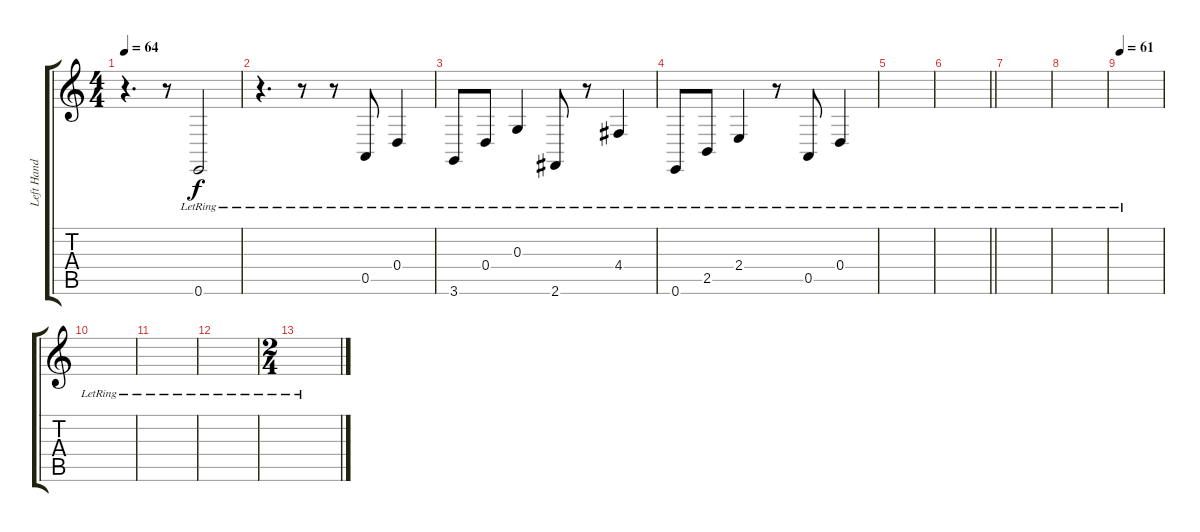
\track ("Left Hand - Mic Michaeli" "Left Hand ") {instrument electricgrandpiano}
\staff {score tabs}
\tuning (E4 B3 G3 D3 A2 E2) {hide}
\ts (4 4)
\tempo 64
\clef g2
\ks c
r.4{d dy f} r.8 0.6{lr}.2 |
r.4{d} r.8 r.8 0.5{lr}.8 0.4{lr}.4 |
3.6{lr}.8 0.4{lr}.8 0.3{lr}.4 2.6{lr}.8 r.8 4.4{lr}.4 |
0.6{lr}.8 2.5{lr}.8 2.4{lr}.4 r.8 0.5{lr}.8 0.4{lr}.4 |
|
\barLineRight lightlight
|
|
|
\tempo 61
|
|
|
|
\ts (2 4)
